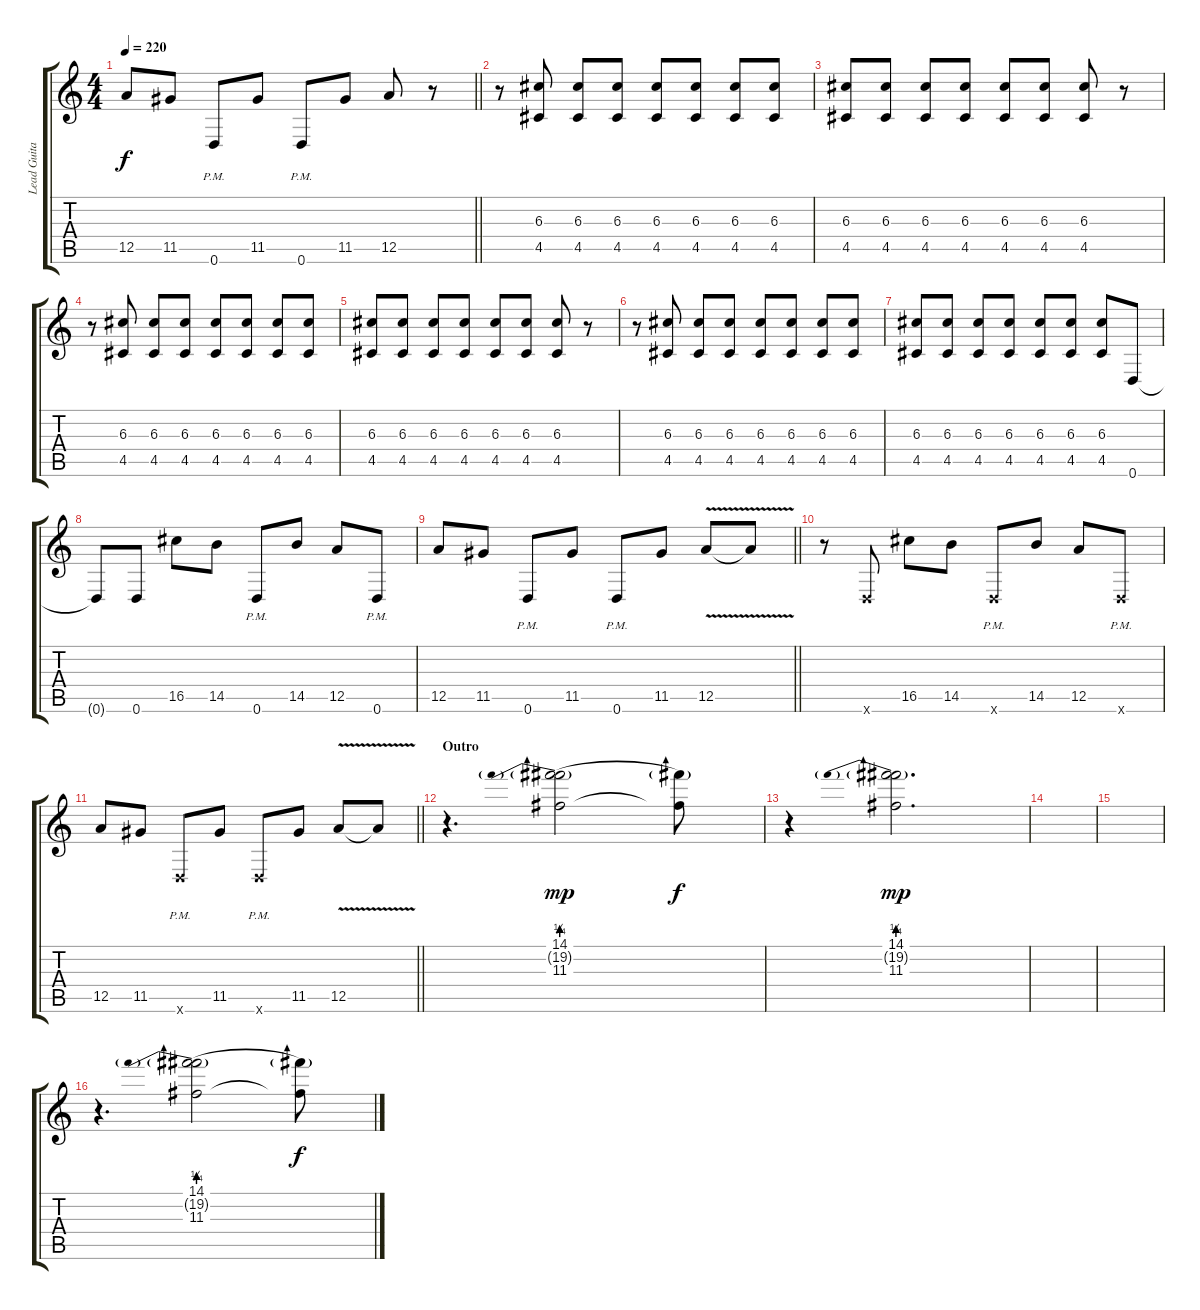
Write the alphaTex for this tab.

\track ("Lead Guitar 2" "Lead Guita") {instrument distortionguitar}
\staff {score tabs}
\tuning (E4 B3 G3 D3 A2 D2) {hide}
\ts (4 4)
\tempo 220
\clef g2
\barLineRight lightlight
\ks c
12.5.8{dy f} 11.5.8 0.6{pm}.8 11.5.8 0.6{pm}.8 11.5.8 12.5.8 r.8 |
r.8{volume 15 balance 16} (6.3 4.5).8 (6.3 4.5).8 (6.3 4.5).8 (6.3 4.5).8 (6.3 4.5).8 (6.3 4.5).8 (6.3 4.5).8 |
(6.3 4.5).8 (6.3 4.5).8 (6.3 4.5).8 (6.3 4.5).8 (6.3 4.5).8 (6.3 4.5).8 (6.3 4.5).8 r.8 |
r.8 (6.3 4.5).8 (6.3 4.5).8 (6.3 4.5).8 (6.3 4.5).8 (6.3 4.5).8 (6.3 4.5).8 (6.3 4.5).8 |
(6.3 4.5).8 (6.3 4.5).8 (6.3 4.5).8 (6.3 4.5).8 (6.3 4.5).8 (6.3 4.5).8 (6.3 4.5).8 r.8 |
r.8 (6.3 4.5).8 (6.3 4.5).8 (6.3 4.5).8 (6.3 4.5).8 (6.3 4.5).8 (6.3 4.5).8 (6.3 4.5).8 |
(6.3 4.5).8 (6.3 4.5).8 (6.3 4.5).8 (6.3 4.5).8 (6.3 4.5).8 (6.3 4.5).8 (6.3 4.5).8 0.6.8 |
0.6{t}.8 0.6.8 16.5.8 14.5.8 0.6{pm}.8 14.5.8 12.5.8 0.6{pm}.8 |
\barLineRight lightlight
12.5.8 11.5.8 0.6{pm}.8 11.5.8 0.6{pm}.8 11.5.8 12.5{v}.8 12.5{t}.8 |
r.8 0.6{x}.8 16.5.8 14.5.8 0.6{pm x}.8 14.5.8 12.5.8 0.6{pm x}.8 |
\barLineRight lightlight
12.5.8 11.5.8 0.6{pm x}.8 11.5.8 0.6{pm x}.8 11.5.8 12.5{v}.8 12.5{t}.8 |
\section ("" "Outro")
r.4{d} (14.1 19.2{be (prebend 0 1 60 1) g} 11.3).2{dy mp} (19.2{t} 11.3{t}).8{dy f} |
r.4 (14.1 19.2{be (prebend 0 1 60 1) g} 11.3).2{d dy mp} |
|
|
r.4{d} (14.1 19.2{be (prebend 0 1 60 1) g} 11.3).2 (19.2{t} 11.3{t}).8{dy f}
